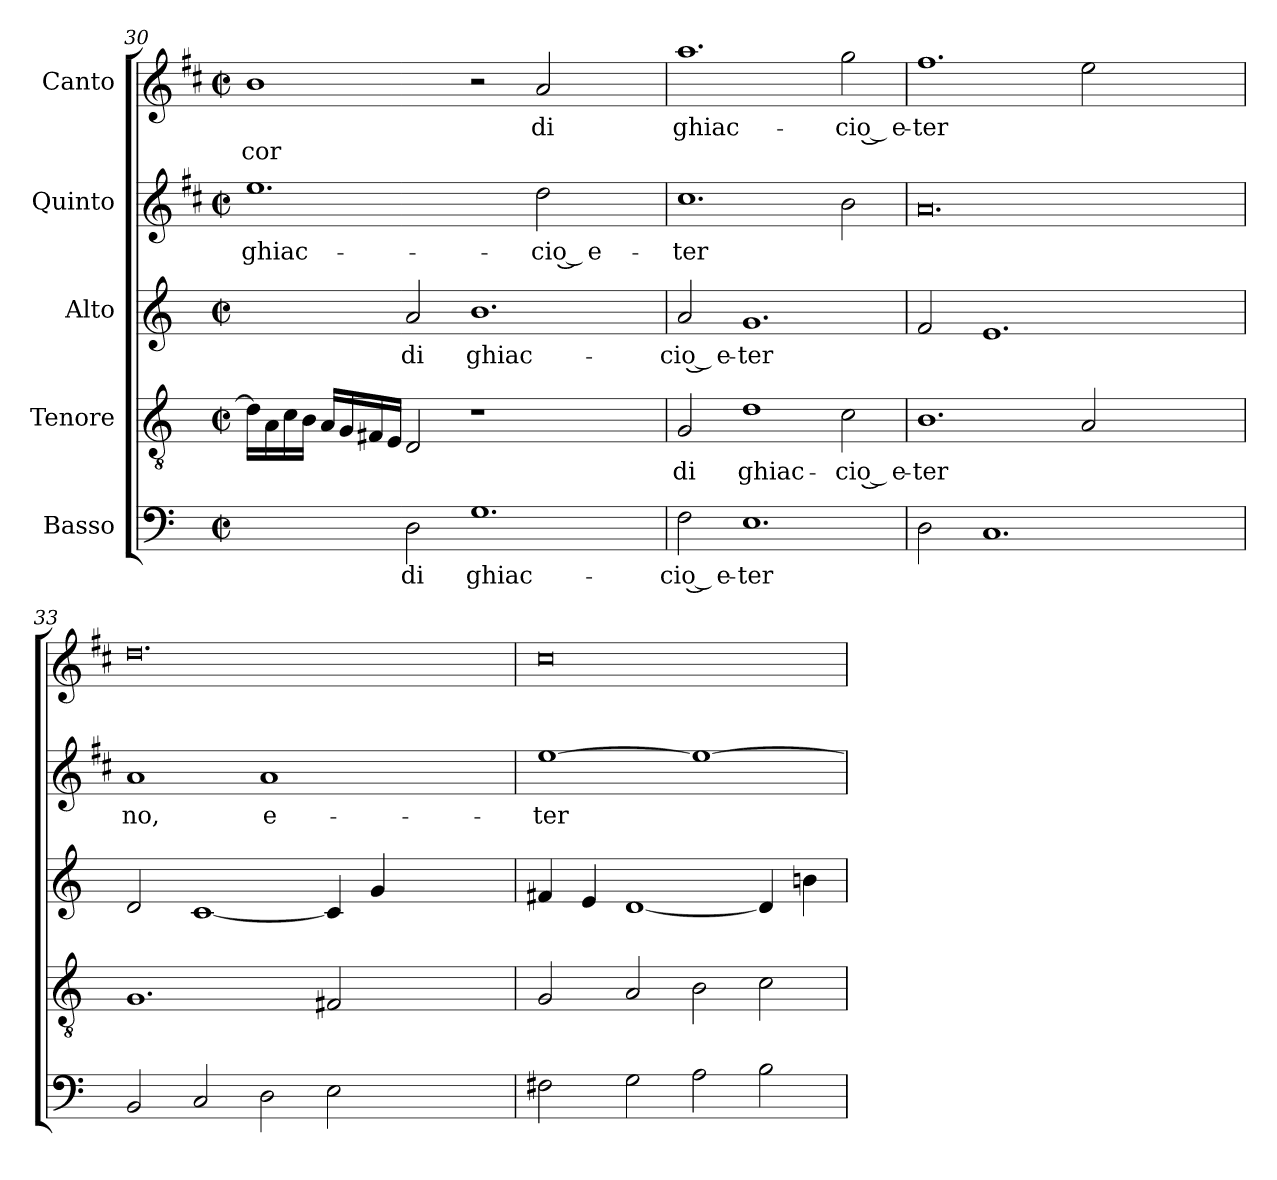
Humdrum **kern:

**kern	**text	**kern	**text	**kern	**text	**kern	**text	**kern	**text	**text
*part5	*part5	*part4	*part4	*part3	*part3	*part2	*part2	*part1	*part1	*part1
*staff5	*staff5	*staff4	*staff4	*staff3	*staff3	*staff2	*staff2	*staff1	*staff1	*staff1
*I"Basso	*	*I"Tenore	*	*I"Alto	*	*I"Quinto	*	*I"Canto	*	*
!!LO:LB:g=z
*clefF4	*	*clefGv2	*	*clefG2	*	*clefG2	*	*clefG2	*	*
*	*	*	*	*	*	*ITrd1c2	*	*ITrd1c2	*	*
*k[]	*	*k[]	*	*k[]	*	*k[]	*	*k[]	*	*
*C:	*	*C:	*	*C:	*	*C:	*	*C:	*	*
*M4/2	*	*M4/2	*	*M4/2	*	*M4/2	*	*M4/2	*	*
*met(c|)	*	*met(c|)	*	*met(c|)	*	*met(c|)	*	*met(c|)	*	*
=30	=30	=30	=30	=30	=30	=30	=30	=30	=30	=30
!	!	!	!	!	!	!	!LO:LY:b	!	!	!LO:LY:b
[4.Dyy	.	16dLL]	.	2f#yy]	.	1.dd	ghiac-	1a	.	cor
.	.	16A	.	.	.	.	.	.	.	.
.	.	16c	.	.	.	.	.	.	.	.
.	.	16BJJ	.	.	.	.	.	.	.	.
.	.	16ALL	.	.	.	.	.	.	.	.
.	.	16G	.	.	.	.	.	.	.	.
8Dyy]	.	16F#X	.	.	.	.	.	.	.	.
.	.	16EJJ	.	.	.	.	.	.	.	.
!	!LO:LY:b	!	!	!	!LO:LY:b	!	!	!	!	!
2D	di	2D	.	2a	di	.	.	.	.	.
!	!LO:LY:b	!	!	!	!LO:LY:b	!	!	!	!	!
1.G	ghiac-	1r	.	1.b	ghiac-	.	.	2r	.	.
!	!	!	!	!	!	!	!LO:LY:b	!	!LO:LY:b	!
.	.	.	.	.	.	2cc	-cio͜ e-	2g	di	.
.	.	2ryy	.	.	.	2ryy	.	2ryy	.	.
=31	=31	=31	=31	=31	=31	=31	=31	=31	=31	=31
!	!LO:LY:b	!	!LO:LY:b	!	!LO:LY:b	!	!LO:LY:b	!	!LO:LY:b	!
2F	-cio͜ e-	2G	di	2a	-cio͜ e-	1.b	-ter	1.gg	ghiac-	.
!	!LO:LY:b	!	!LO:LY:b	!	!LO:LY:b	!	!	!	!	!
1.E	-ter	1d	ghiac-	1.g	-ter	.	.	.	.	.
!	!	!	!LO:LY:b	!	!	!	!	!	!LO:LY:b	!
.	.	2c	-cio͜ e-	.	.	2a	.	2ff	-cio͜ e-	.
=32	=32	=32	=32	=32	=32	=32	=32	=32	=32	=32
!	!	!	!LO:LY:b	!	!	!	!	!	!LO:LY:b	!
2D	.	1.B	-ter	2f	.	0.g	.	1.ee	-ter	.
1.C	.	.	.	1.e	.	.	.	.	.	.
.	.	2A	.	.	.	.	.	2dd	.	.
1ryy	.	1ryy	.	1ryy	.	.	.	1ryy	.	.
=33	=33	=33	=33	=33	=33	=33	=33	=33	=33	=33
!	!	!	!	!	!	!	!LO:LY:b	!	!	!
2BB	.	1.G	.	2d	.	1g	no,	0.cc	.	.
2C	.	.	.	[1c	.	.	.	.	.	.
!	!	!	!	!	!	!	!LO:LY:b	!	!	!
2D	.	.	.	.	.	1g	e-	.	.	.
2E	.	2F#X	.	4c]	.	.	.	.	.	.
.	.	.	.	4g	.	.	.	.	.	.
1ryy	.	1ryy	.	1ryy	.	1ryy	.	.	.	.
=34	=34	=34	=34	=34	=34	=34	=34	=34	=34	=34
!	!	!	!	!	!	!	!LO:LY:b	!	!	!
2F#X	.	2G	.	4f#X	.	[1dd	-ter	0b	.	.
.	.	.	.	4e	.	.	.	.	.	.
2G	.	2A	.	[1d	.	.	.	.	.	.
2A	.	2B	.	.	.	1dd_	.	.	.	.
2B	.	2c	.	4d]	.	.	.	.	.	.
.	.	.	.	4bn	.	.	.	.	.	.
=	=	=	=	=	=	=	=	=	=	=
*-	*-	*-	*-	*-	*-	*-	*-	*-	*-	*-
